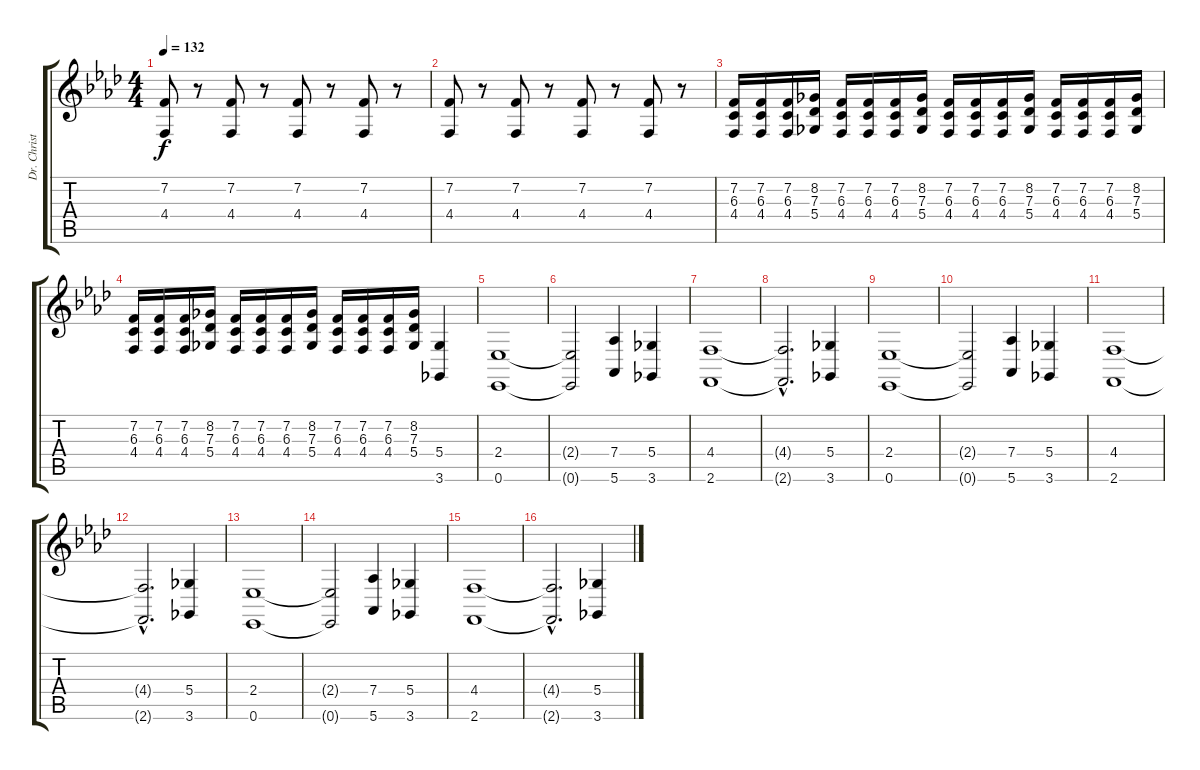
\track ("Dr. Christian Lorenz - Keyboard " "Dr. Christ") {instrument pad3polysynth}
\staff {score tabs}
\tuning (Eb4 Bb3 Gb3 Db3 Ab2 Eb2) {hide}
\ts (4 4)
\tempo 132
\clef g2
\ks fminor
(7.2 4.4).8{dy f volume 6 balance 0 instrument lead2sawtooth} r.8 (7.2 4.4).8 r.8 (7.2 4.4).8 r.8 (7.2 4.4).8 r.8 |
(7.2 4.4).8 r.8 (7.2 4.4).8 r.8 (7.2 4.4).8 r.8 (7.2 4.4).8 r.8{balance 16} |
(7.2 6.3 4.4).16{volume 8 instrument synthbass1} (7.2 6.3 4.4).16 (7.2 6.3 4.4).16 (8.2 7.3 5.4).16 (7.2 6.3 4.4).16 (7.2 6.3 4.4).16 (7.2 6.3 4.4).16 (8.2 7.3 5.4).16 (7.2 6.3 4.4).16 (7.2 6.3 4.4).16 (7.2 6.3 4.4).16 (8.2 7.3 5.4).16 (7.2 6.3 4.4).16 (7.2 6.3 4.4).16 (7.2 6.3 4.4).16 (8.2 7.3 5.4).16 |
(7.2 6.3 4.4).16 (7.2 6.3 4.4).16 (7.2 6.3 4.4).16 (8.2 7.3 5.4).16 (7.2 6.3 4.4).16 (7.2 6.3 4.4).16 (7.2 6.3 4.4).16 (8.2 7.3 5.4).16 (7.2 6.3 4.4).16 (7.2 6.3 4.4).16 (7.2 6.3 4.4).16 (8.2 7.3 5.4).16 (5.4 3.6).4{volume 14 balance 8 instrument stringensemble1} |
(2.4 0.6).1 |
(2.4{t} 0.6{t}).2 (7.4 5.6).4 (5.4 3.6).4 |
(4.4 2.6).1 |
(4.4{hac t} 2.6{hac t}).2{d} (5.4 3.6).4 |
(2.4 0.6).1 |
(2.4{t} 0.6{t}).2 (7.4 5.6).4 (5.4 3.6).4 |
(4.4 2.6).1 |
(4.4{hac t} 2.6{hac t}).2{d} (5.4 3.6).4 |
(2.4 0.6).1 |
(2.4{t} 0.6{t}).2 (7.4 5.6).4 (5.4 3.6).4 |
(4.4 2.6).1 |
(4.4{hac t} 2.6{hac t}).2{d} (5.4 3.6).4
